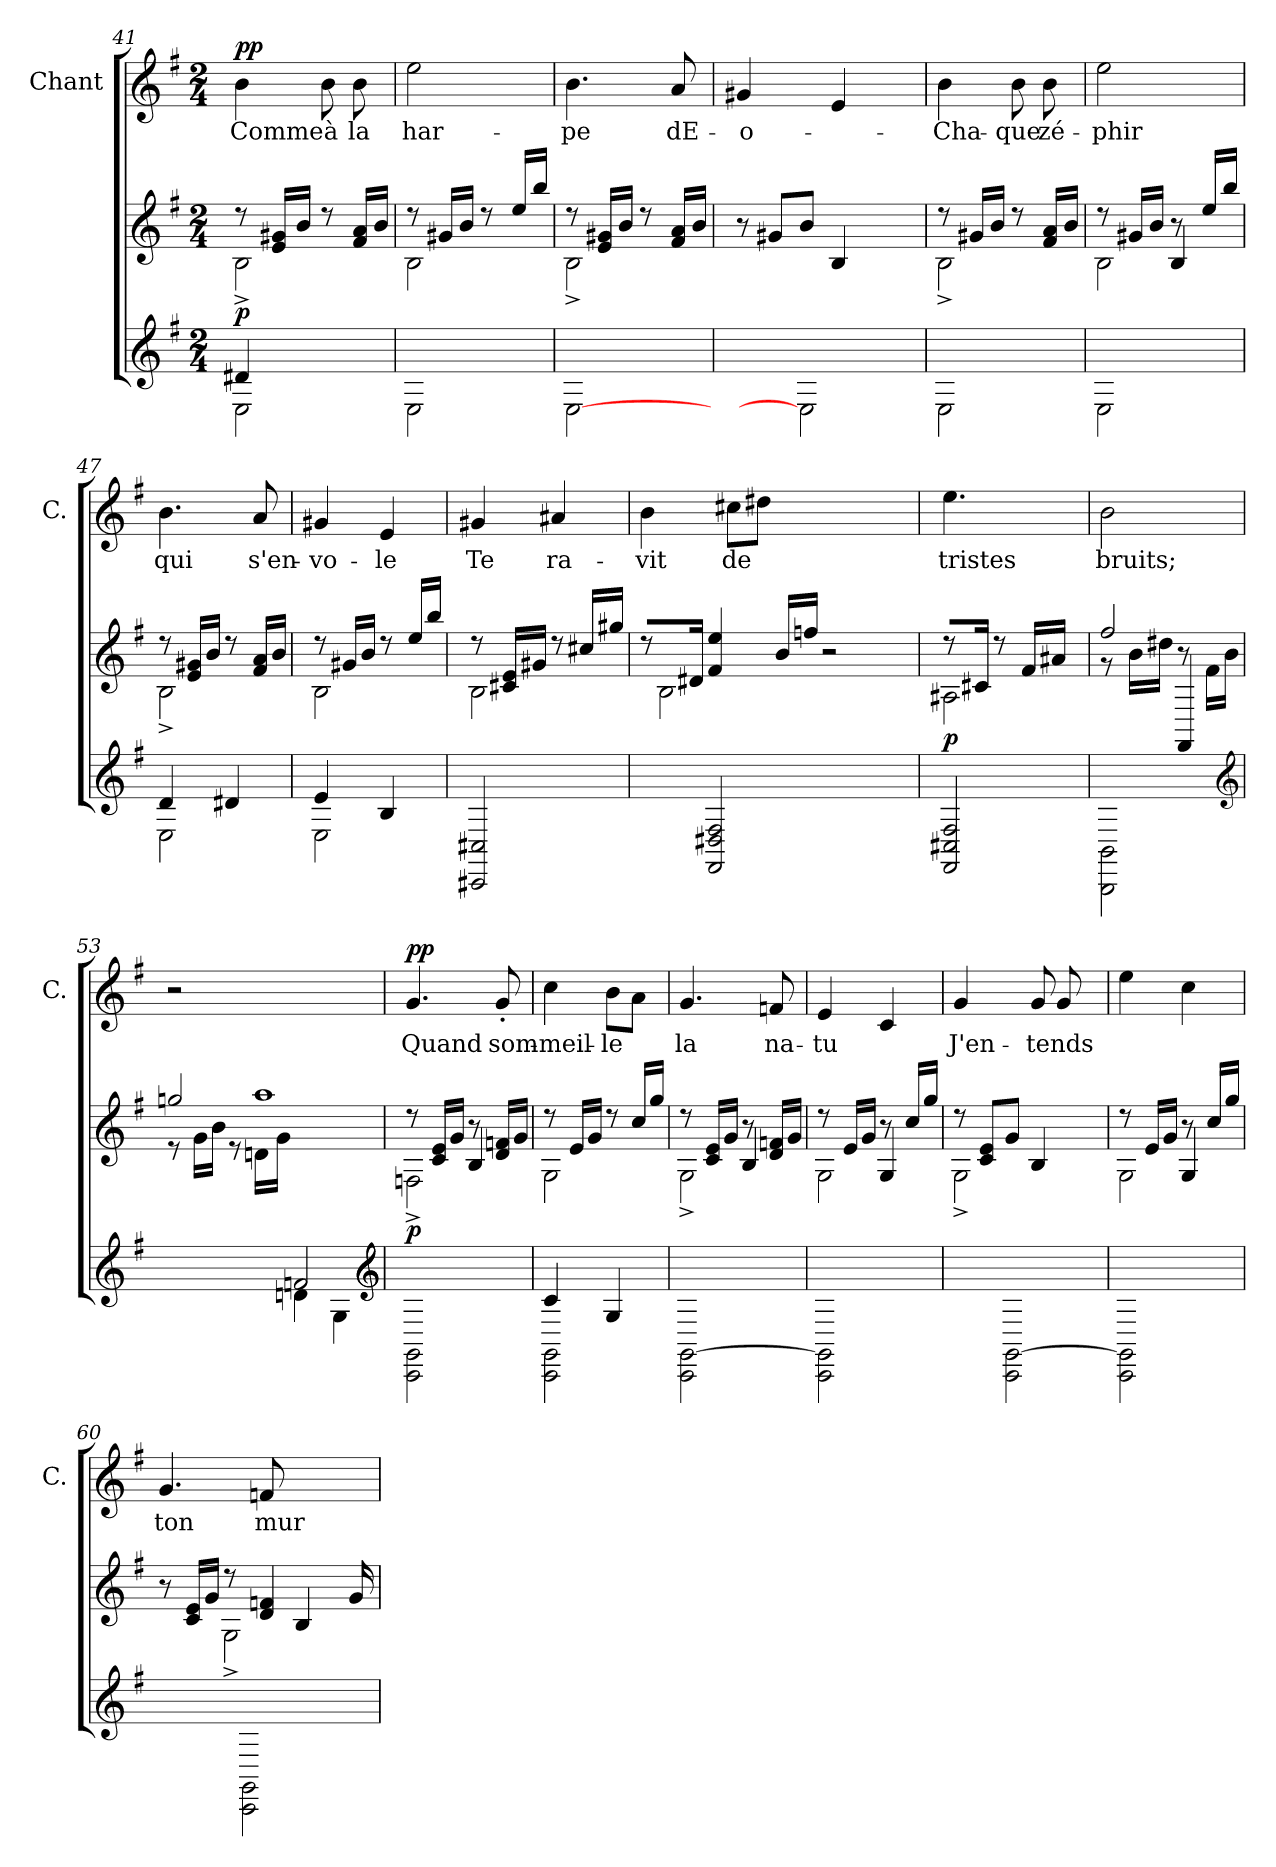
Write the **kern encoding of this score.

**kern	**dynam	**kern	**kern	**text	**dynam
*part3	*part3	*part2	*part1	*part1	*part1
*staff3	*staff3	*staff2	*staff1	*staff1	*staff1
*	*	*	*I"Chant	*	*
*	*	*	*I'C.	*	*
!!LO:LB:g=z
*clefG2	*	*clefG2	*clefG2	*	*
*k[f#]	*	*k[f#]	*k[f#]	*	*
*M2/4	*	*M2/4	*M2/4	*	*
=41	=41	=41	=41	=41	=41
*^	*	*^	*	*	*
!	!	!LO:DY:a	!	!	!	!	!LO:DY:a
4d#Xi/	2Ej\	p	8r	2B^>Z\	4bV\	Comme	pp
.	.	.	16eV/ 16g#XV/LL	.	.	.	.
.	.	.	16bV/JJ	.	.	.	.
4ryy	.	.	8r	.	8bV\	à	.
.	.	.	16aV/ 16f#V/LL	.	8bV\	la	.
.	.	.	16bV/JJ	.	.	.	.
*v	*v	*	*	*	*	*	*
=42	=42	=42	=42	=42	=42	=42
2Ei\	.	8r	2BZ\	2eeV\	har-	.
.	.	16g#XV/LL	.	.	.	.
.	.	16bV/JJ	.	.	.	.
.	.	8r	.	.	.	.
.	.	16eeV/LL	.	.	.	.
.	.	16bbV/JJ	.	.	.	.
=43	=43	=43	=43	=43	=43	=43
[2Ei\	.	8r	2B^>Z\	4.bV\	pe	.
.	.	16eV/ 16g#XV/LL	.	.	.	.
.	.	16bV/JJ	.	.	.	.
.	.	8r	.	.	.	.
.	.	16f#V/ 16aV/LL	.	8aV/	dE-	.
.	.	16bV/JJ	.	.	.	.
=44	=44	=44	=44	=44	=44	=44
4ryy	.	8r	8ryy	4g#XV/	o-	.
.	.	8g#XV/L	8ryy	.	.	.
2Ei\]	.	8bV/J	8ryy	8ryy	.	.
.	.	8ryy	4BN/	4el/	.	.
.	.	4ryy	.	.	.	.
.	.	.	8ryy	8ryy	.	.
=45	=45	=45	=45	=45	=45	=45
2Ei\	.	8r	2B^>Z\	4bV\	Cha-	.
.	.	16g#XV/LL	.	.	.	.
.	.	16bV/JJ	.	.	.	.
.	.	8r	.	8bV\	que	.
.	.	16f#V/ 16aV/LL	.	8bV\	zé-	.
.	.	16bV/JJ	.	.	.	.
=46	=46	=46	=46	=46	=46	=46
*	*	*	*^	*	*	*
2Ei\	.	8r	2BZ\	8ryy	2eeV\	phir	.
.	.	16g#XV/LL	.	16ryy	.	.	.
.	.	16bV/JJ	.	16ryy	.	.	.
.	.	8r	.	4Bj/	.	.	.
.	.	16eeV/LL	.	.	.	.	.
.	.	16bbV/JJ	.	.	.	.	.
*	*	*	*v	*v	*	*	*
!!LO:PB:g=z
=47	=47	=47	=47	=47	=47	=47
*^	*	*	*	*	*	*
4di/	2Ej\	.	8r	2B^>Z\	4.bV\	qui	.
.	.	.	16g#XV/ 16eV/LL	.	.	.	.
.	.	.	16bV/JJ	.	.	.	.
4d#Xi/	.	.	8r	.	.	.	.
.	.	.	16f#V/ 16aV/LL	.	8aV/	s'en-	.
.	.	.	16bV/JJ	.	.	.	.
=48	=48	=48	=48	=48	=48	=48	=48
4ei/	2Ej\	.	8r	2BZ\	4g#XV/	vo-	.
.	.	.	16g#XV/LL	.	.	.	.
.	.	.	16bV/JJ	.	.	.	.
4Bi/	.	.	8r	.	4eV/	le	.
.	.	.	16eeV/LL	.	.	.	.
.	.	.	16bbV/JJ	.	.	.	.
*v	*v	*	*	*	*	*	*
=49	=49	=49	=49	=49	=49	=49
2C#Xi/ 2CC#Xi/	.	8r	2BZ\	4g#XV/	Te	.
.	.	16eV/ 16c#XV/LL	.	.	.	.
.	.	16g#XV/JJ	.	.	.	.
.	.	8r	.	4a#XV/	ra-	.
.	.	16cc#XV/LL	.	.	.	.
.	.	16gg#XV/JJ	.	.	.	.
=50	=50	=50	=50	=50	=50	=50
8ryy	.	8r	16ryy	4bV\	vit	.
.	.	.	2BZ\	.	.	.
16ryy	.	16d#XV/JJ	.	.	.	.
2F#i/ 2D#Xi/ 2FF#i/	.	4eeV/ 4f#V/	.	.	.	.
.	.	.	.	8cc#XV\L	de	.
.	.	.	.	8dd#XV\J	.	.
.	.	16bV/LL	.	.	.	.
.	.	16ffl/JJ	.	2ryy	.	.
.	.	2ryy	2r	.	.	.
4.ryy	.	.	.	.	.	.
.	.	.	.	16ryy	.	.
=51	=51	=51	=51	=51	=51	=51
!	!LO:DY:a	!	!	!	!	!
2F#i/ 2C#Xi/ 2FF#i/	p	8r	2A#XZ\	4.eeV\	tristes	.
.	.	16c#XV/JJ	.	.	.	.
.	.	8r	.	.	.	.
.	.	16f#V/LL	.	.	.	.
.	.	16a#XV/JJ	.	8ryy	.	.
.	.	16ryy	.	.	.	.
=52	=52	=52	=52	=52	=52	=52
*	*	*	*^	*	*	*
2BBBi\ 2BBi\	.	2ff#V/	8r	8ryy	2bV\	bruits;	.
.	.	.	16bZ\LL	16ryy	.	.	.
.	.	.	16dd#XZ\JJ	16ryy	.	.	.
.	.	.	8r	4FF#j/	.	.	.
.	.	.	16f#Z\LL	.	.	.	.
.	.	.	16bZ\JJ	.	.	.	.
*clefG2	*	*	*	*	*	*	*
!!LO:LB:g=z
=53	=53	=53	=53	=53	=53	=53	=53
*^	*	*	*	*	*	*	*
2ryy	2ryy	.	2ggnV/	8r	8ryy	2r	.	.
.	.	.	.	16gZ\LL	16ryy	.	.	.
.	.	.	.	16bZ\JJ	16ryy	.	.	.
.	.	.	.	8r	8ryy	.	.	.
!	!	!	!	!	!LO:N:vis=1	!	!	!
.	.	.	.	16dnZ\LL	2aa/	.	.	.
.	.	.	.	16gZ\JJ	.	.	.	.
2fni/	4dnj\	.	2ryy	2ryy	.	2ryy	.	.
.	4Gj\	.	.	.	.	.	.	.
.	.	.	.	.	8ryy	.	.	.
*v	*v	*	*	*	*	*	*	*
*clefG2	*	*	*	*	*	*	*
=54	=54	=54	=54	=54	=54	=54	=54
!	!LO:DY:a	!	!	!	!	!	!LO:DY:a
2CCi\ 2GGi\	p	8r	2Fn^>Z\	8ryy	4.gV/	Quand	pp
.	.	16eV/ 16cV/LL	.	16ryy	.	.	.
.	.	16gV/JJ	.	16ryy	.	.	.
.	.	8r	.	4Bj/	.	.	.
.	.	16fnV/ 16dV/LL	.	.	8g'>'>V/	som-	.
.	.	16gV/JJ	.	.	.	.	.
*	*	*	*v	*v	*	*	*
=55	=55	=55	=55	=55	=55	=55
*^	*	*	*	*	*	*
4ci/	2CCj\ 2GGj\	.	8r	2GZ\	4ccV\	meil-	.
.	.	.	16eV/LL	.	.	.	.
.	.	.	16gV/JJ	.	.	.	.
4Gi/	.	.	8r	.	8bV\L	le	.
.	.	.	16ccV/LL	.	8aV\J	.	.
.	.	.	16ggV/JJ	.	.	.	.
*v	*v	*	*	*	*	*	*
=56	=56	=56	=56	=56	=56	=56
*	*	*	*^	*	*	*
2CCi\ [2GGi\	.	8r	2G^>Z\	8ryy	4.gV/	la	.
.	.	16eV/ 16cV/LL	.	16ryy	.	.	.
.	.	16gV/JJ	.	16ryy	.	.	.
.	.	8r	.	4Bj/	.	.	.
.	.	16dV/ 16fnV/LL	.	.	8fnV/	na-	.
.	.	16gV/JJ	.	.	.	.	.
=57	=57	=57	=57	=57	=57	=57	=57
2CCi\ 2GGi]\	.	8r	2GZ\	8ryy	4eV/	tu	.
.	.	16eV/LL	.	16ryy	.	.	.
.	.	16gV/JJ	.	16ryy	.	.	.
.	.	8r	.	4Gj/	4cV/	.	.
.	.	16ccV/LL	.	.	.	.	.
.	.	16ggV/JJ	.	.	.	.	.
=58	=58	=58	=58	=58	=58	=58	=58
4ryy	.	8r	2G^>Z\	8ryy	4gV/	J'en-	.
.	.	8eV/ 8cV/L	.	8ryy	.	.	.
2CCi\ [2GGi\	.	8gV/J	.	8ryy	8ryy	.	.
.	.	8ryy	.	4B!/	8gV/	tends	.
.	.	4ryy	4ryy	.	8gl/	.	.
.	.	.	.	8ryy	8ryy	.	.
!!LO:LB:g=z
=59	=59	=59	=59	=59	=59	=59	=59
2CCi\ 2GGi]\	.	8r	2GZ\	8ryy	4eeV\	.	.
.	.	16eV/LL	.	16ryy	.	.	.
.	.	16gV/JJ	.	16ryy	.	.	.
.	.	8r	.	4Gj/	4ccV\	.	.
.	.	16ccV/LL	.	.	.	.	.
.	.	16ggV/JJ	.	.	.	.	.
=60	=60	=60	=60	=60	=60	=60	=60
4ryy	.	8r	4ryy	4ryy	4.gV/	ton	.
.	.	16eV/ 16cV/LL	.	.	.	.	.
.	.	16gV/JJ	.	.	.	.	.
16ryy	.	8r	2G^>Z\	8ryy	.	.	.
2CCi\ 2GGi\	.	.	.	.	.	.	.
.	.	4fl/ 4dl/	.	16ryy	8fnV/	mur-	.
.	.	.	.	16ryy	.	.	.
.	.	.	.	4Bj/	4ryy	.	.
.	.	8ryy	.	.	.	.	.
.	.	16ryy	16ryy	16g!/	16ryy	.	.
*	*	*v	*v	*v	*	*	*
=	=	=	=	=	=
*-	*-	*-	*-	*-	*-
